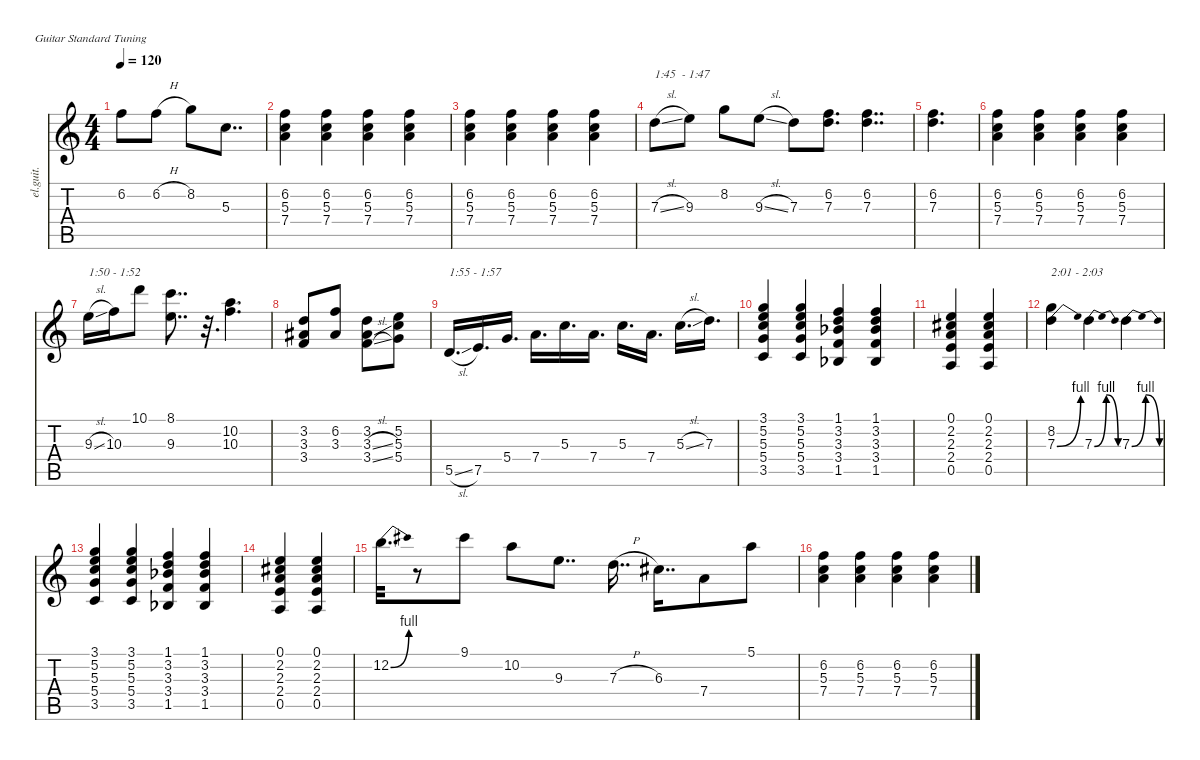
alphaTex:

\defaultSystemsLayout 4
\hideDynamics
\bracketExtendMode nobrackets
\track ("Lead" "el.guit.") {instrument electricguitarclean}
\staff {score tabs}
\tuning (E4 B3 G3 D3 A2 E2)
\ts (4 4)
\tempo 120
\clef g2
\ks c
6.2.8{dy mf beam Down} 6.2{h}.8{beam Down} 8.2.8{beam Down} 5.3.8{dd beam Down} |
(7.4 5.3 6.2).4{beam Down} (7.4 5.3 6.2).4{beam Down} (7.4 5.3 6.2).4{beam Down} (7.4 5.3 6.2).4{beam Down} |
(7.4 5.3 6.2).4{beam Down} (7.4 5.3 6.2).4{beam Down} (7.4 5.3 6.2).4{beam Down} (7.4 5.3 6.2).4{beam Down} |
7.3{sl}.8{txt "1:45  - 1:47" beam Down} 9.3.8{beam Down} 8.2.8{beam Down} 9.3{sl}.8{beam Down} 7.3.8{beam Down} (6.2 7.3).8{d beam Down} (6.2 7.3).4{dd beam Down} |
(6.2 7.3).4{d beam Down} |
(7.4 5.3 6.2).4{beam Down} (7.4 5.3 6.2).4{beam Down} (7.4 5.3 6.2).4{beam Down} (7.4 5.3 6.2).4{beam Down} |
9.3{sl}.16{txt "1:50 - 1:52" beam Down} 10.3.16{beam Down} 10.1.8{beam Down} (9.3 8.1).8{dd beam Down} r.32{d beam Down} (10.2 10.3).4{d beam Down} |
(3.2 3.3{acc #} 3.4).8{beam Up} (6.2 3.3{acc #}).8{beam Up} (3.2 3.3{sl acc #} 3.4{sl}).8{beam Down} (5.2 5.3 5.4).8{beam Down} |
5.5{sl}.16{d txt "1:55 - 1:57" beam Up} 7.5.16{d beam Up} 5.4.16{d beam Up} 7.4.16{d beam Down} 5.3.16{d beam Down} 7.4.16{d beam Down} 5.3.16{d beam Down} 7.4.16{d beam Down} 5.3{sl}.16{d beam Down} 7.3.16{d beam Down} |
(3.5 5.4 5.3 5.2 3.1).4{beam Up} (3.5 5.4 5.3 5.2 3.1).4{beam Up} (1.5{acc b} 3.4 3.3{acc b} 3.2 1.1).4{beam Up} (1.5{acc b} 3.4 3.3{acc b} 3.2 1.1).4{beam Up} |
(0.5 2.4 2.3 2.2{acc #} 0.1).4{beam Up} (0.5 2.4 2.3 2.2{acc #} 0.1).4{beam Up} |
(8.2 7.3{be (bend 0 0 15 4)}).4{txt "2:01 - 2:03" beam Down} 7.3{be (bendrelease 0 0 10.2 4 20.4 4 30 0)}.4{beam Down} 7.3{be (bendrelease 0 0 10.2 4 20.4 4 30 0)}.4{beam Down} |
(3.5 5.4 5.3 5.2 3.1).4{beam Up} (3.5 5.4 5.3 5.2 3.1).4{beam Up} (1.5{acc b} 3.4 3.3{acc b} 3.2 1.1).4{beam Up} (1.5{acc b} 3.4 3.3{acc b} 3.2 1.1).4{beam Up} |
(0.5 2.4 2.3 2.2{acc #} 0.1).4{beam Up} (0.5 2.4 2.3 2.2{acc #} 0.1).4{beam Up} |
12.2{be (bend 0 0 15 4)}.32{dd beam Down} r.8{beam Down} 9.1{acc #}.8{beam Down} 10.2.8{beam Down} 9.3.8{dd beam Down} 7.3{h}.16{dd beam Down} 6.3{acc #}.16{dd beam Down} 7.4.8{beam Down} 5.1.8{beam Down} |
(7.4 5.3 6.2).4{beam Down} (7.4 5.3 6.2).4{beam Down} (7.4 5.3 6.2).4{beam Down} (7.4 5.3 6.2).4{beam Down}
